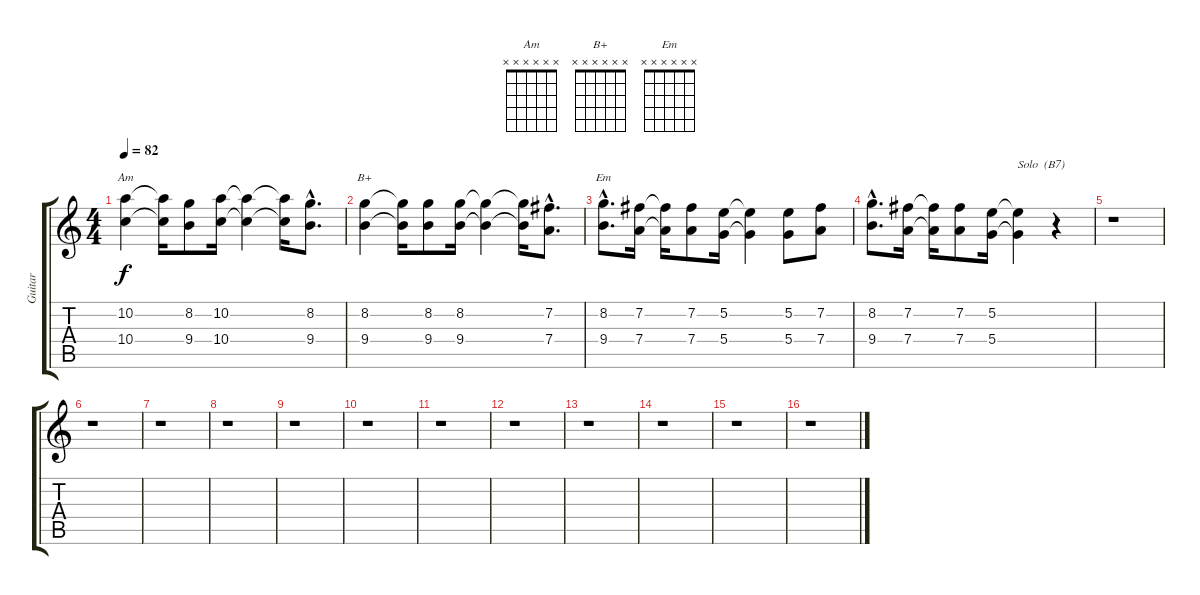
\track ("Guitar" "Guitar") {instrument acousticguitarnylon}
\staff {score tabs}
\tuning (E4 B3 G3 D3 A2 E2) {hide}
\chord ("Am" x x x x x x) {firstfret 0}
\chord ("B+" x x x x x x) {firstfret 0}
\chord ("Em" x x x x x x) {firstfret 0}
\ts (4 4)
\tempo 82
\clef g2
\ks c
(10.2 10.4).4{ch "Am" dy f} (10.2{t} 10.4{t}).16 (8.2 9.4).8 (10.2 10.4).16 (10.2{t} 10.4{t}).4 (10.2{t} 10.4{t}).16 (8.2{hac} 9.4{hac}).8{d} |
(8.2 9.4).4{ch "B+"} (8.2{t} 9.4{t}).16 (8.2 9.4).8 (8.2 9.4).16 (8.2{t} 9.4{t}).4 (8.2{t} 9.4{t}).16 (7.2{hac} 7.4{hac}).8{d} |
(8.2{hac} 9.4{hac}).8{d ch "Em"} (7.2 7.4).16 (7.2{t} 7.4{t}).16 (7.2 7.4).8 (5.2 5.4).16 (5.2{t} 5.4{t}).4 (5.2 5.4).8 (7.2 7.4).8 |
(8.2{hac} 9.4{hac}).8{d} (7.2 7.4).16 (7.2{t} 7.4{t}).16 (7.2 7.4).8 (5.2 5.4).16 (5.2{t} 5.4{t}).4{txt "Solo  (B7)"} r.4 |
r.1 |
r.1 |
r.1 |
r.1 |
r.1 |
r.1 |
r.1 |
r.1 |
r.1 |
r.1 |
r.1 |
r.1
